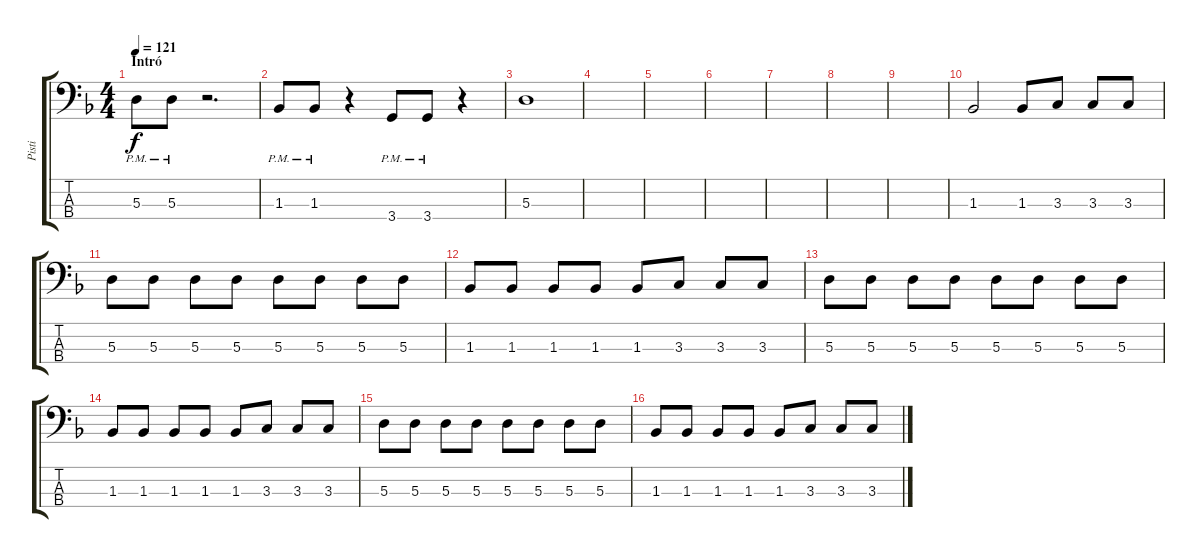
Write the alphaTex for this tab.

\track ("Pisti" "Pisti") {instrument electricbassfinger}
\staff {score tabs}
\tuning (G2 D2 A1 E1) {hide}
\ts (4 4)
\section ("" "Intró")
\tempo 121
\clef f4
\ks dminor
5.3{pm}.8{dy f instrument electricbassfinger} 5.3{pm}.8 r.2{d} |
1.3{pm}.8 1.3{pm}.8 r.4 3.4{pm}.8 3.4{pm}.8 r.4 |
5.3.1 |
|
|
|
|
|
|
1.3.2 1.3.8 3.3.8 3.3.8 3.3.8 |
5.3.8 5.3.8 5.3.8 5.3.8 5.3.8 5.3.8 5.3.8 5.3.8 |
1.3.8 1.3.8 1.3.8 1.3.8 1.3.8 3.3.8 3.3.8 3.3.8 |
5.3.8 5.3.8 5.3.8 5.3.8 5.3.8 5.3.8 5.3.8 5.3.8 |
1.3.8 1.3.8 1.3.8 1.3.8 1.3.8 3.3.8 3.3.8 3.3.8 |
5.3.8 5.3.8 5.3.8 5.3.8 5.3.8 5.3.8 5.3.8 5.3.8 |
1.3.8 1.3.8 1.3.8 1.3.8 1.3.8 3.3.8 3.3.8 3.3.8
